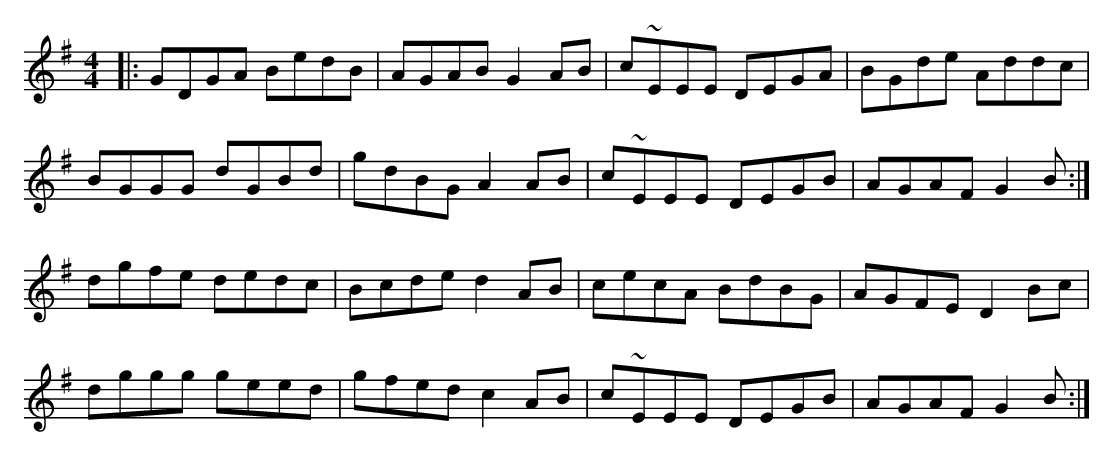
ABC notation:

X:1
M:4/4
K:G
|:GDGA BedB|AGAB G2 AB|c~EEE DEGA|BGde Addc|
BGGG dGBd|gdBG A2 AB|c~EEE DEGB|AGAF G2 B:|
dgfe dedc|Bcde d2 AB|cecA BdBG|AGFE D2 Bc|
dggg geed|gfed c2 AB|c~EEE DEGB|AGAF G2 B:|
